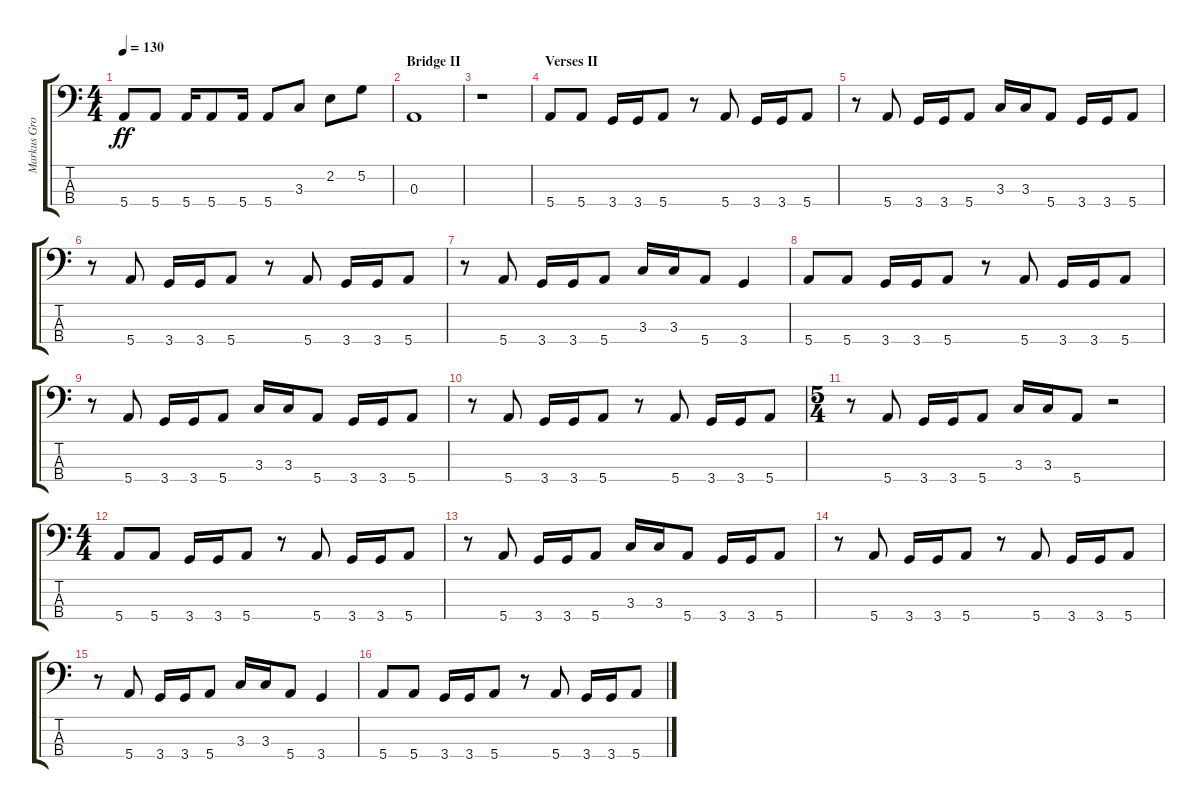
\track ("Markus Grosskopf" "Markus Gro") {instrument electricbassfinger}
\staff {score tabs}
\tuning (G2 D2 A1 E1) {hide}
\ts (4 4)
\tempo 130
\clef f4
\ks c
5.4.8{dy ff} 5.4.8 5.4.16 5.4.8 5.4.16 5.4.8 3.3.8 2.2.8 5.2.8 |
\section ("" "Bridge II")
0.3.1 |
r.1 |
\section ("" "Verses II")
5.4.8 5.4.8 3.4.16 3.4.16 5.4.8 r.8 5.4.8 3.4.16 3.4.16 5.4.8 |
r.8 5.4.8 3.4.16 3.4.16 5.4.8 3.3.16 3.3.16 5.4.8 3.4.16 3.4.16 5.4.8 |
r.8 5.4.8 3.4.16 3.4.16 5.4.8 r.8 5.4.8 3.4.16 3.4.16 5.4.8 |
r.8 5.4.8 3.4.16 3.4.16 5.4.8 3.3.16 3.3.16 5.4.8 3.4.4 |
5.4.8 5.4.8 3.4.16 3.4.16 5.4.8 r.8 5.4.8 3.4.16 3.4.16 5.4.8 |
r.8 5.4.8 3.4.16 3.4.16 5.4.8 3.3.16 3.3.16 5.4.8 3.4.16 3.4.16 5.4.8 |
r.8 5.4.8 3.4.16 3.4.16 5.4.8 r.8 5.4.8 3.4.16 3.4.16 5.4.8 |
\ts (5 4)
r.8 5.4.8 3.4.16 3.4.16 5.4.8 3.3.16 3.3.16 5.4.8 r.2 |
\ts (4 4)
5.4.8 5.4.8 3.4.16 3.4.16 5.4.8 r.8 5.4.8 3.4.16 3.4.16 5.4.8 |
r.8 5.4.8 3.4.16 3.4.16 5.4.8 3.3.16 3.3.16 5.4.8 3.4.16 3.4.16 5.4.8 |
r.8 5.4.8 3.4.16 3.4.16 5.4.8 r.8 5.4.8 3.4.16 3.4.16 5.4.8 |
r.8 5.4.8 3.4.16 3.4.16 5.4.8 3.3.16 3.3.16 5.4.8 3.4.4 |
5.4.8 5.4.8 3.4.16 3.4.16 5.4.8 r.8 5.4.8 3.4.16 3.4.16 5.4.8
